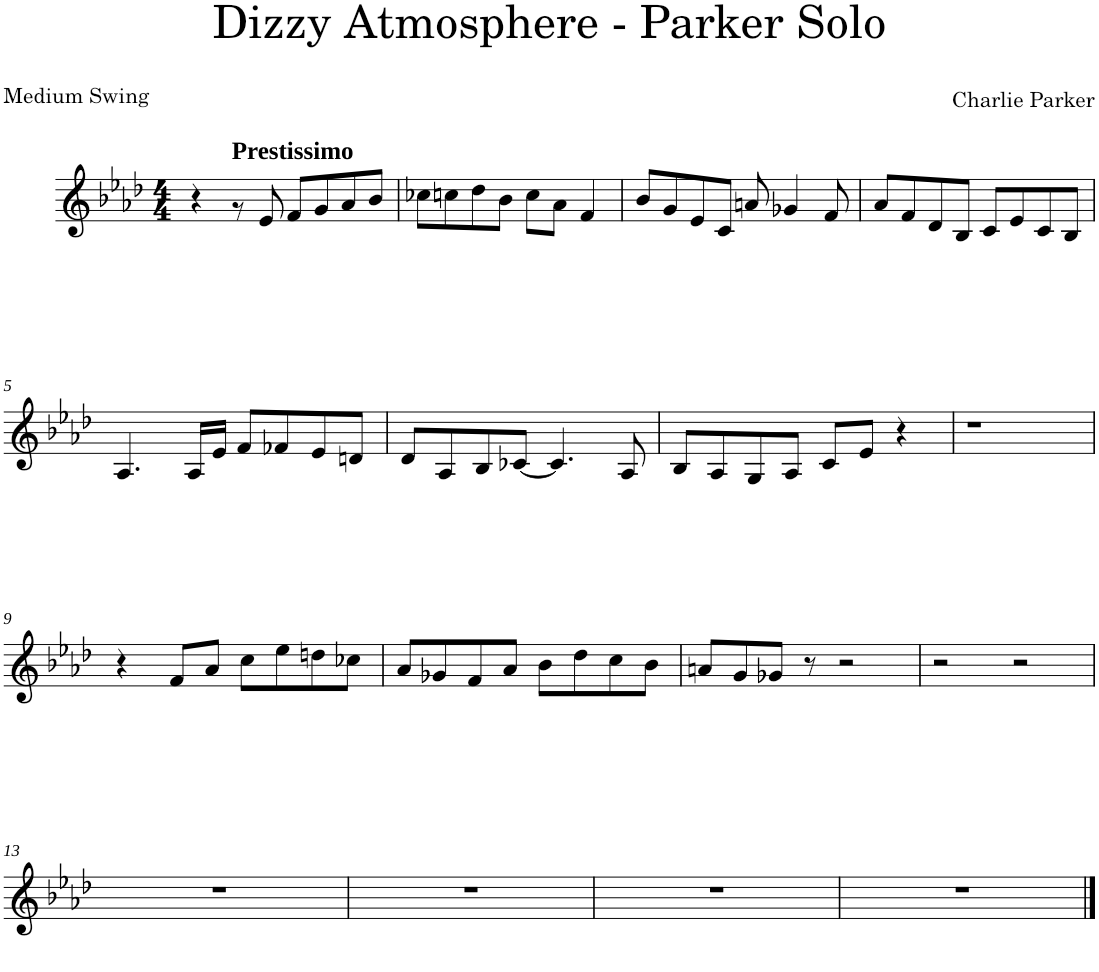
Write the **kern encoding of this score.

**kern
*part1
*staff1
*I"Lead sheet
*clefG2
*k[b-e-a-d-]
*M4/4
=1
4r
!LO:TX:a:B:t=Prestissimo
8rg
8e-/
8f/L
8g/
8a-/
8b-/J
=2
8cc-X\L
8ccn\
8dd-\
8b-\J
8cc\L
8a-\J
4f/
=3
8b-/L
8g/
8e-/
8c/J
8an/
4g-X/
8f/
=4
8a-/L
8f/
8d-/
8B-/J
8c/L
8e-/
8c/
8B-/J
!!LO:LB:g=z
=5
4.A-/
16A-/LL
16e-/JJ
8f/L
8f-X/
8e-/
8dn/J
=6
8d-/L
8A-/
8B-/
[8c-X/J
4.c-/]
8A-/
=7
8B-/L
8A-/
8G/
8A-/J
8c/L
8e-/J
4r
=8
1r
!!LO:LB:g=z
=9
4r
8f/L
8a-/J
8cc\L
8ee-\
8ddn\
8cc-X\J
=10
8a-/L
8g-X/
8f/
8a-/J
8b-\L
8dd-\
8cc\
8b-\J
=11
8an/L
8g/
8g-X/J
8r
2r
=12
2r
2r
!!LO:LB:g=z
=13
1r
=14
1r
=15
1r
=16
1r
==
*-
